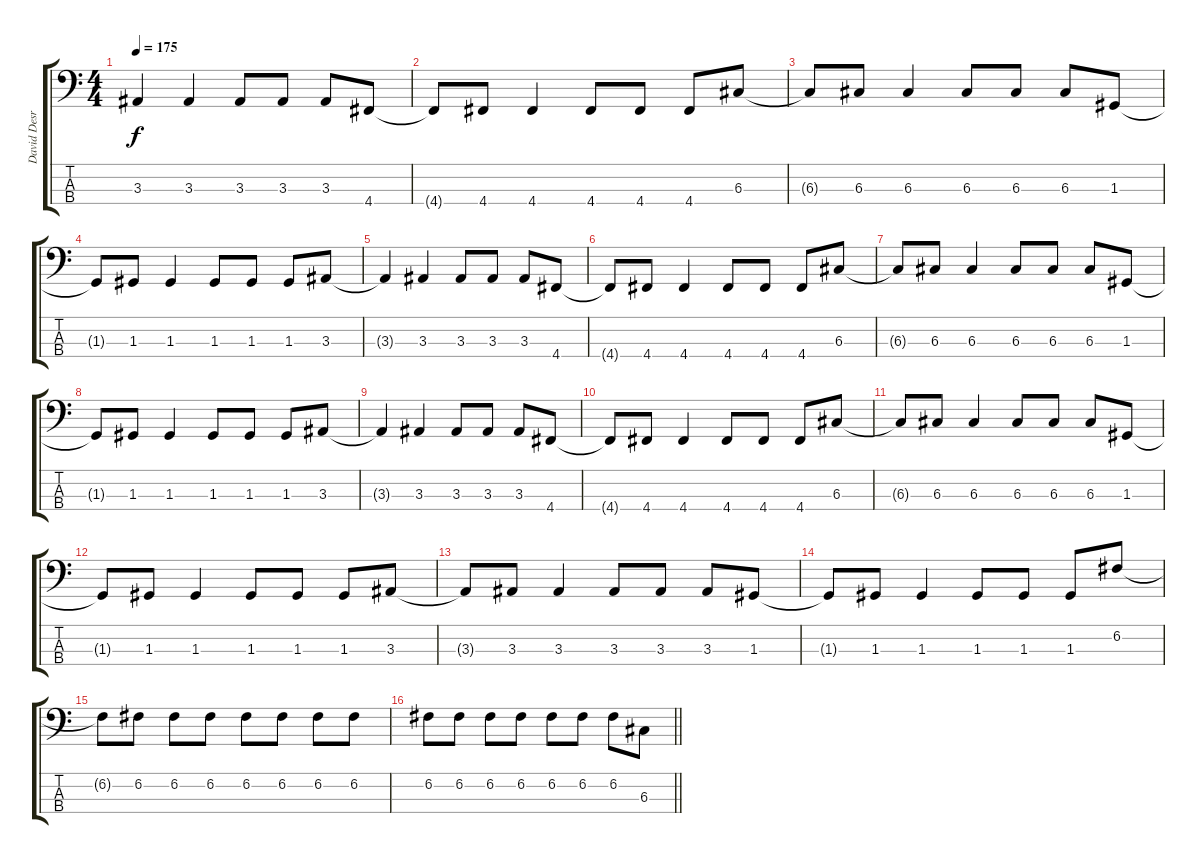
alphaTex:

\track ("David Desrosier" "David Desr") {instrument electricbassfinger}
\staff {score tabs}
\tuning (F2 C2 G1 D1) {hide}
\ts (4 4)
\tempo 175
\clef f4
\ks c
3.3{t}.4{dy f} 3.3.4 3.3.8 3.3.8 3.3.8 4.4.8 |
4.4{t}.8 4.4.8 4.4.4 4.4.8 4.4.8 4.4.8 6.3.8 |
6.3{t}.8 6.3.8 6.3.4 6.3.8 6.3.8 6.3.8 1.3.8 |
1.3{t}.8 1.3.8 1.3.4 1.3.8 1.3.8 1.3.8 3.3.8 |
3.3{t}.4 3.3.4 3.3.8 3.3.8 3.3.8 4.4.8 |
4.4{t}.8 4.4.8 4.4.4 4.4.8 4.4.8 4.4.8 6.3.8 |
6.3{t}.8 6.3.8 6.3.4 6.3.8 6.3.8 6.3.8 1.3.8 |
1.3{t}.8 1.3.8 1.3.4 1.3.8 1.3.8 1.3.8 3.3.8 |
3.3{t}.4 3.3.4 3.3.8 3.3.8 3.3.8 4.4.8 |
4.4{t}.8 4.4.8 4.4.4 4.4.8 4.4.8 4.4.8 6.3.8 |
6.3{t}.8 6.3.8 6.3.4 6.3.8 6.3.8 6.3.8 1.3.8 |
1.3{t}.8 1.3.8 1.3.4 1.3.8 1.3.8 1.3.8 3.3.8 |
3.3{t}.8 3.3.8 3.3.4 3.3.8 3.3.8 3.3.8 1.3.8 |
1.3{t}.8 1.3.8 1.3.4 1.3.8 1.3.8 1.3.8 6.2.8 |
6.2{t}.8 6.2.8 6.2.8 6.2.8 6.2.8 6.2.8 6.2.8 6.2.8 |
\barLineRight lightlight
6.2.8 6.2.8 6.2.8 6.2.8 6.2.8 6.2.8 6.2.8 6.3.8
